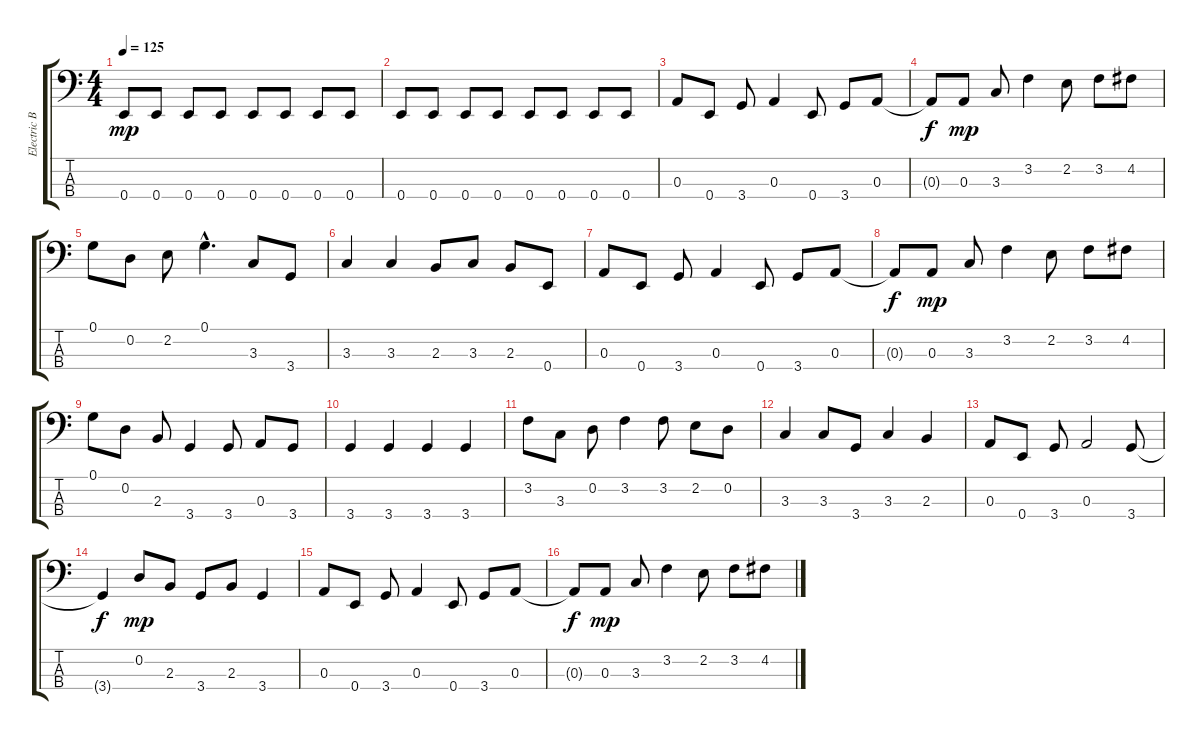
\track ("Electric Bass (finger)" "Electric B") {instrument electricbassfinger}
\staff {score tabs}
\tuning (G2 D2 A1 E1) {hide}
\ts (4 4)
\tempo 125
\clef f4
\ks c
0.4.8{dy mp} 0.4.8 0.4.8 0.4.8 0.4.8 0.4.8 0.4.8 0.4.8 |
0.4.8 0.4.8 0.4.8 0.4.8 0.4.8 0.4.8 0.4.8 0.4.8 |
0.3.8 0.4.8 3.4.8 0.3.4 0.4.8 3.4.8 0.3.8 |
0.3{t}.8{dy f} 0.3.8{dy mp} 3.3.8 3.2.4 2.2.8 3.2.8 4.2.8 |
0.1.8 0.2.8 2.2.8 0.1{hac}.4{d} 3.3.8 3.4.8 |
3.3.4 3.3.4 2.3.8 3.3.8 2.3.8 0.4.8 |
0.3.8 0.4.8 3.4.8 0.3.4 0.4.8 3.4.8 0.3.8 |
0.3{t}.8{dy f} 0.3.8{dy mp} 3.3.8 3.2.4 2.2.8 3.2.8 4.2.8 |
0.1.8 0.2.8 2.3.8 3.4.4 3.4.8 0.3.8 3.4.8 |
3.4.4 3.4.4 3.4.4 3.4.4 |
3.2.8 3.3.8 0.2.8 3.2.4 3.2.8 2.2.8 0.2.8 |
3.3.4 3.3.8 3.4.8 3.3.4 2.3.4 |
0.3.8 0.4.8 3.4.8 0.3.2 3.4.8 |
3.4{t}.4{dy f} 0.2.8{dy mp} 2.3.8 3.4.8 2.3.8 3.4.4 |
0.3.8 0.4.8 3.4.8 0.3.4 0.4.8 3.4.8 0.3.8 |
0.3{t}.8{dy f} 0.3.8{dy mp} 3.3.8 3.2.4 2.2.8 3.2.8 4.2.8
